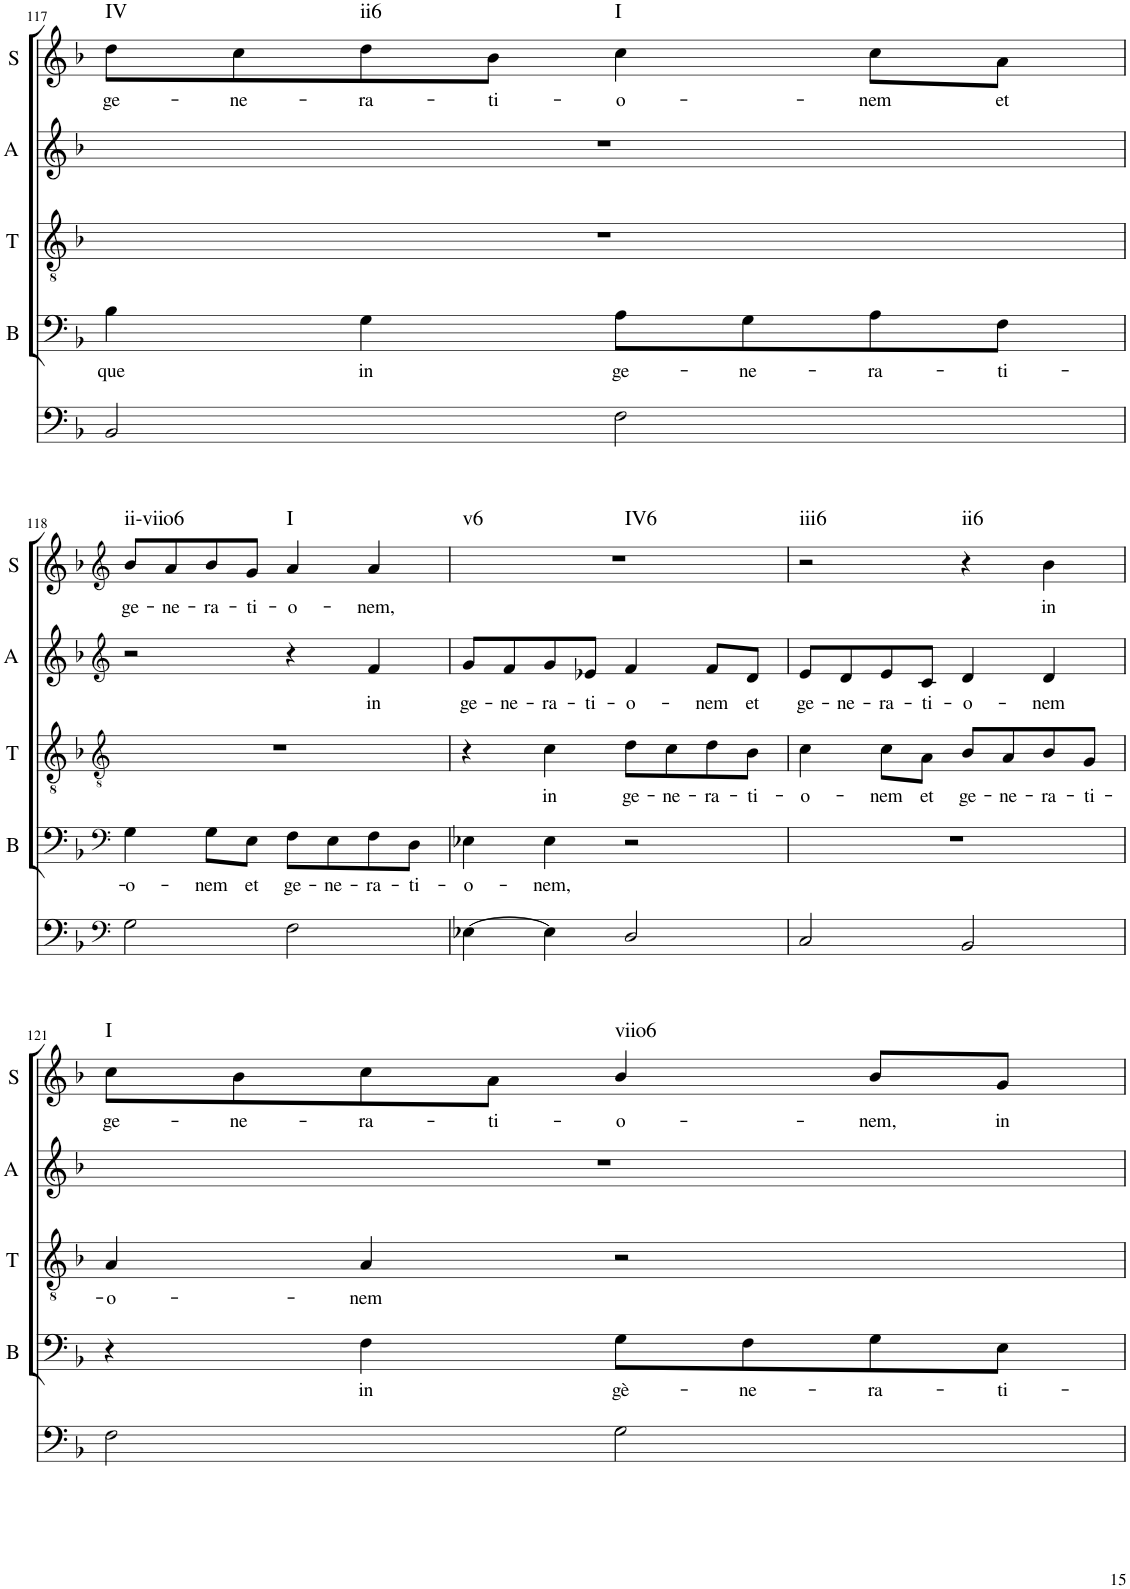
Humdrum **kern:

**kern	**kern	**text	**kern	**text	**kern	**text	**kern	**text	**harte
*part5	*part4	*part4	*part3	*part3	*part2	*part2	*part1	*part1	*part1
*staff5	*staff4	*staff4	*staff3	*staff3	*staff2	*staff2	*staff1	*staff1	*
*I"Continuo	*I"Bass	*	*I"Tenor	*	*I"Alto	*	*I"Soprano	*	*
*	*I'B	*	*I'T	*	*I'A	*	*I'S	*	*
!!LO:PB:g=z
*clefF4	*clefF4	*	*clefGv2	*	*clefG2	*	*clefG2	*	*
*k[b-]	*k[b-]	*	*k[b-]	*	*k[b-]	*	*k[b-]	*	*
*M4/4	*M4/4	*	*M4/4	*	*M4/4	*	*M4/4	*	*
=117	=117	=117	=117	=117	=117	=117	=117	=117	=117
!	!	!LO:LY:b	!	!	!	!	!	!LO:LY:b	!LO:H:kt=IV
2BB-/	4B-\	que	1r	.	1r	.	8dd\L	ge-	N
!	!	!	!	!	!	!	!	!LO:LY:b	!
.	.	.	.	.	.	.	8cc\	ne-	.
!	!	!LO:LY:b	!	!	!	!	!	!LO:LY:b	!LO:H:kt=ii6
.	4G\	in	.	.	.	.	8dd\	ra-	N
!	!	!	!	!	!	!	!	!LO:LY:b	!
.	.	.	.	.	.	.	8b-\J	ti-	.
!	!	!LO:LY:b	!	!	!	!	!	!LO:LY:b	!LO:H:kt=I
2F\	8A\L	ge-	.	.	.	.	4cc\	o-	N
!	!	!LO:LY:b	!	!	!	!	!	!	!
.	8G\	ne-	.	.	.	.	.	.	.
!	!	!LO:LY:b	!	!	!	!	!	!LO:LY:b	!
.	8A\	ra-	.	.	.	.	8cc\L	nem	.
!	!	!LO:LY:b	!	!	!	!	!	!LO:LY:b	!
.	8F\J	ti-	.	.	.	.	8a\J	et	.
!!LO:LB:g=z
=118	=118	=118	=118	=118	=118	=118	=118	=118	=118
*clefF4	*clefF4	*	*clefGv2	*	*clefG2	*	*clefG2	*	*
!	!	!LO:LY:b	!	!	!	!	!	!LO:LY:b	!LO:H:kt=ii-viio6
2G\	4G\	o-	1r	.	2r	.	8b-/L	ge-	N
!	!	!	!	!	!	!	!	!LO:LY:b	!
.	.	.	.	.	.	.	8a/	ne-	.
!	!	!LO:LY:b	!	!	!	!	!	!LO:LY:b	!
.	8G\L	nem	.	.	.	.	8b-/	ra-	.
!	!	!LO:LY:b	!	!	!	!	!	!LO:LY:b	!
.	8E\J	et	.	.	.	.	8g/J	ti-	.
!	!	!LO:LY:b	!	!	!	!	!	!LO:LY:b	!LO:H:kt=I
2F\	8F\L	ge-	.	.	4r	.	4a/	o-	N
!	!	!LO:LY:b	!	!	!	!	!	!	!
.	8E\	ne-	.	.	.	.	.	.	.
!	!	!LO:LY:b	!	!	!	!LO:LY:b	!	!LO:LY:b	!
.	8F\	ra-	.	.	4f/	in	4a/	nem,	.
!	!	!LO:LY:b	!	!	!	!	!	!	!
.	8D\J	ti-	.	.	.	.	.	.	.
=119	=119	=119	=119	=119	=119	=119	=119	=119	=119
!	!	!LO:LY:b	!	!	!	!LO:LY:b	!	!	!LO:H:n=1:kt=v6
!	!	!	!	!	!	!	!	!	!LO:H:n=2:kt=IV6
[4E-X\	4E-X\	o-	4r	.	8g/L	ge-	1r	.	N N
!	!	!	!	!	!	!LO:LY:b	!	!	!
.	.	.	.	.	8f/	ne-	.	.	.
!	!	!LO:LY:b	!	!LO:LY:b	!	!LO:LY:b	!	!	!
4E-\]	4E-\	nem,	4c\	in	8g/	ra-	.	.	.
!	!	!	!	!	!	!LO:LY:b	!	!	!
.	.	.	.	.	8e-X/J	ti-	.	.	.
!	!	!	!	!LO:LY:b	!	!LO:LY:b	!	!	!
2D/	2r	.	8d\L	ge-	4f/	o-	.	.	.
!	!	!	!	!LO:LY:b	!	!	!	!	!
.	.	.	8c\	ne-	.	.	.	.	.
!	!	!	!	!LO:LY:b	!	!LO:LY:b	!	!	!
.	.	.	8d\	ra-	8f/L	nem	.	.	.
!	!	!	!	!LO:LY:b	!	!LO:LY:b	!	!	!
.	.	.	8B-\J	ti-	8d/J	et	.	.	.
=120	=120	=120	=120	=120	=120	=120	=120	=120	=120
!	!	!	!	!LO:LY:b	!	!LO:LY:b	!	!	!LO:H:kt=iii6
2C/	1r	.	4c\	o-	8e/L	ge-	2r	.	N
!	!	!	!	!	!	!LO:LY:b	!	!	!
.	.	.	.	.	8d/	ne-	.	.	.
!	!	!	!	!LO:LY:b	!	!LO:LY:b	!	!	!
.	.	.	8c\L	nem	8e/	ra-	.	.	.
!	!	!	!	!LO:LY:b	!	!LO:LY:b	!	!	!
.	.	.	8A\J	et	8c/J	ti-	.	.	.
!	!	!	!	!LO:LY:b	!	!LO:LY:b	!	!	!LO:H:kt=ii6
2BB-/	.	.	8B-/L	ge-	4d/	o-	4r	.	N
!	!	!	!	!LO:LY:b	!	!	!	!	!
.	.	.	8A/	ne-	.	.	.	.	.
!	!	!	!	!LO:LY:b	!	!LO:LY:b	!	!LO:LY:b	!
.	.	.	8B-/	ra-	4d/	nem	4b-\	in	.
!	!	!	!	!LO:LY:b	!	!	!	!	!
.	.	.	8G/J	ti-	.	.	.	.	.
!!LO:LB:g=z
=121	=121	=121	=121	=121	=121	=121	=121	=121	=121
!	!	!	!	!LO:LY:b	!	!	!	!LO:LY:b	!LO:H:kt=I
2F\	4r	.	4A/	o-	1r	.	8cc\L	ge-	N
!	!	!	!	!	!	!	!	!LO:LY:b	!
.	.	.	.	.	.	.	8b-\	ne-	.
!	!	!LO:LY:b	!	!LO:LY:b	!	!	!	!LO:LY:b	!
.	4F\	in	4A/	nem	.	.	8cc\	ra-	.
!	!	!	!	!	!	!	!	!LO:LY:b	!
.	.	.	.	.	.	.	8a\J	ti-	.
!	!	!LO:LY:b	!	!	!	!	!	!LO:LY:b	!LO:H:kt=viio6
2G\	8G\L	gè-	2r	.	.	.	4b-/	o-	N
!	!	!LO:LY:b	!	!	!	!	!	!	!
.	8F\	ne-	.	.	.	.	.	.	.
!	!	!LO:LY:b	!	!	!	!	!	!LO:LY:b	!
.	8G\	ra-	.	.	.	.	8b-/L	nem,	.
!	!	!LO:LY:b	!	!	!	!	!	!LO:LY:b	!
.	8E\J	ti-	.	.	.	.	8g/J	in	.
=	=	=	=	=	=	=	=	=	=
*-	*-	*-	*-	*-	*-	*-	*-	*-	*-
